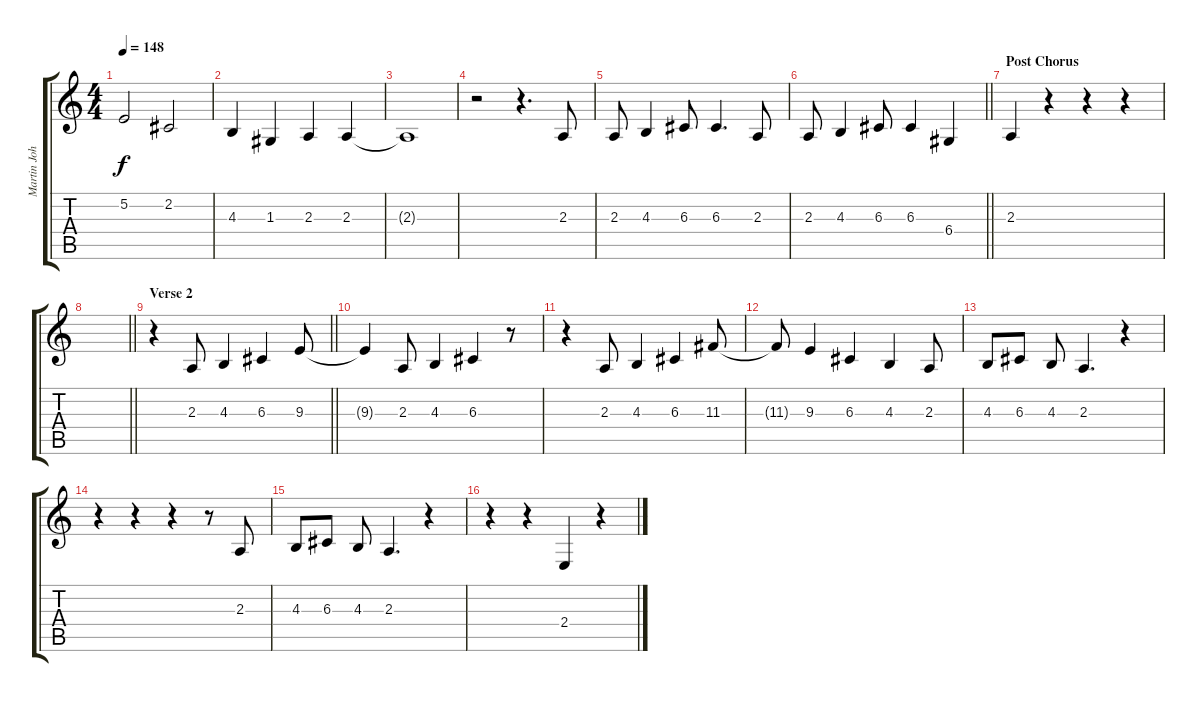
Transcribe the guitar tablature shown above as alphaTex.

\track ("Martin Johnson (Vocals)" "Martin Joh") {instrument clarinet}
\staff {score tabs}
\tuning (E4 B3 G3 D3 A2 E2) {hide}
\ts (4 4)
\tempo 148
\clef g2
\ks c
5.2.2{dy f} 2.2.2 |
4.3.4 1.3.4 2.3.4 2.3.4 |
2.3{t}.1 |
r.2 r.4{d} 2.3.8 |
2.3.8 4.3.4 6.3.8 6.3.4{d} 2.3.8 |
\barLineRight lightlight
2.3.8 4.3.4 6.3.8 6.3.4 6.4.4 |
\section ("" "Post Chorus")
2.3.4 r.4 r.4 r.4 |
\barLineRight lightlight
|
\section ("" "Verse 2")
\barLineRight lightlight
r.4 2.3.8 4.3.4 6.3.4 9.3.8 |
9.3{t}.4 2.3.8 4.3.4 6.3.4 r.8 |
r.4 2.3.8 4.3.4 6.3.4 11.3.8 |
11.3{t}.8 9.3.4 6.3.4 4.3.4 2.3.8 |
4.3.8 6.3.8 4.3.8 2.3.4{d} r.4 |
r.4 r.4 r.4 r.8 2.3.8 |
4.3.8 6.3.8 4.3.8 2.3.4{d} r.4 |
r.4 r.4 2.4.4 r.4
